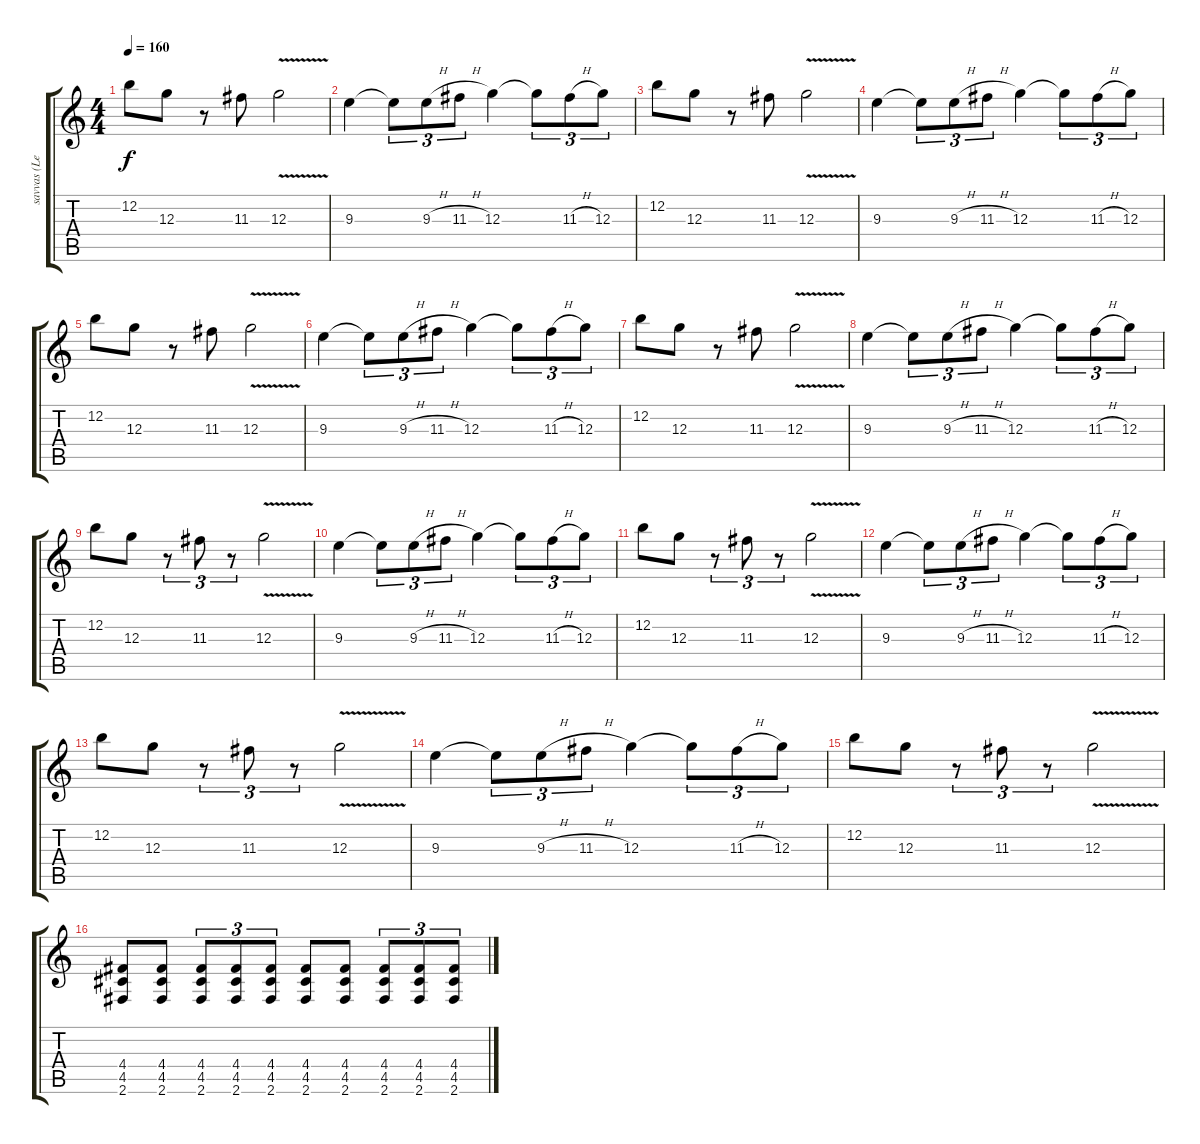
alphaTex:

\track ("savvas (Lead & Rhythm Guitars)" "savvas (Le") {instrument distortionguitar}
\staff {score tabs}
\tuning (E4 B3 G3 D3 A2 E2) {hide}
\ts (4 4)
\tempo 160
\clef g2
\ks c
12.2.8{dy f} 12.3.8 r.8 11.3.8 12.3{v}.2 |
9.3.4 9.3{t}.8{tu (3 2)} 9.3{h}.8{tu (3 2)} 11.3{h}.8{tu (3 2)} 12.3.4 12.3{t}.8{tu (3 2)} 11.3{h}.8{tu (3 2)} 12.3.8{tu (3 2)} |
12.2.8 12.3.8 r.8 11.3.8 12.3{v}.2 |
9.3.4 9.3{t}.8{tu (3 2)} 9.3{h}.8{tu (3 2)} 11.3{h}.8{tu (3 2)} 12.3.4 12.3{t}.8{tu (3 2)} 11.3{h}.8{tu (3 2)} 12.3.8{tu (3 2)} |
12.2.8 12.3.8 r.8 11.3.8 12.3{v}.2 |
9.3.4 9.3{t}.8{tu (3 2)} 9.3{h}.8{tu (3 2)} 11.3{h}.8{tu (3 2)} 12.3.4 12.3{t}.8{tu (3 2)} 11.3{h}.8{tu (3 2)} 12.3.8{tu (3 2)} |
12.2.8 12.3.8 r.8 11.3.8 12.3{v}.2 |
9.3.4 9.3{t}.8{tu (3 2)} 9.3{h}.8{tu (3 2)} 11.3{h}.8{tu (3 2)} 12.3.4 12.3{t}.8{tu (3 2)} 11.3{h}.8{tu (3 2)} 12.3.8{tu (3 2)} |
12.2.8 12.3.8 r.8{tu (3 2)} 11.3.8{tu (3 2)} r.8{tu (3 2)} 12.3{v}.2 |
9.3.4 9.3{t}.8{tu (3 2)} 9.3{h}.8{tu (3 2)} 11.3{h}.8{tu (3 2)} 12.3.4 12.3{t}.8{tu (3 2)} 11.3{h}.8{tu (3 2)} 12.3.8{tu (3 2)} |
12.2.8 12.3.8 r.8{tu (3 2)} 11.3.8{tu (3 2)} r.8{tu (3 2)} 12.3{v}.2 |
9.3.4 9.3{t}.8{tu (3 2)} 9.3{h}.8{tu (3 2)} 11.3{h}.8{tu (3 2)} 12.3.4 12.3{t}.8{tu (3 2)} 11.3{h}.8{tu (3 2)} 12.3.8{tu (3 2)} |
12.2.8 12.3.8 r.8{tu (3 2)} 11.3.8{tu (3 2)} r.8{tu (3 2)} 12.3{v}.2 |
9.3.4 9.3{t}.8{tu (3 2)} 9.3{h}.8{tu (3 2)} 11.3{h}.8{tu (3 2)} 12.3.4 12.3{t}.8{tu (3 2)} 11.3{h}.8{tu (3 2)} 12.3.8{tu (3 2)} |
12.2.8 12.3.8 r.8{tu (3 2)} 11.3.8{tu (3 2)} r.8{tu (3 2)} 12.3{v}.2 |
(4.4 4.5 2.6).8 (4.4 4.5 2.6).8 (4.4 4.5 2.6).8{tu (3 2)} (4.4 4.5 2.6).8{tu (3 2)} (4.4 4.5 2.6).8{tu (3 2)} (4.4 4.5 2.6).8 (4.4 4.5 2.6).8 (4.4 4.5 2.6).8{tu (3 2)} (4.4 4.5 2.6).8{tu (3 2)} (4.4 4.5 2.6).8{tu (3 2)}
